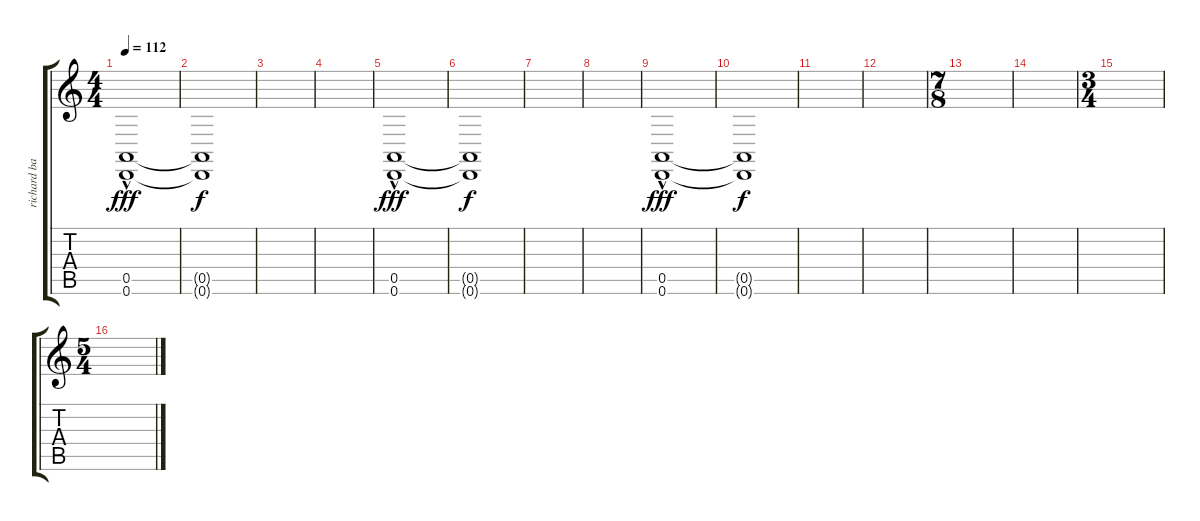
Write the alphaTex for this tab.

\track ("richard barbieri" "richard ba") {instrument acousticgrandpiano bank 255}
\staff {score tabs}
\tuning (E4 B3 G3 D3 A2 D2) {hide}
\ts (4 4)
\tempo 112
\clef g2
\ks c
(0.5{hac} 0.6{hac}).1{dy fff} |
(0.5{t} 0.6{t}).1{dy f} |
|
|
(0.5{hac} 0.6{hac}).1{dy fff} |
(0.5{t} 0.6{t}).1{dy f} |
|
|
(0.5{hac} 0.6{hac}).1{dy fff} |
(0.5{t} 0.6{t}).1{dy f} |
|
|
\ts (7 8)
|
|
\ts (3 4)
|
\ts (5 4)
